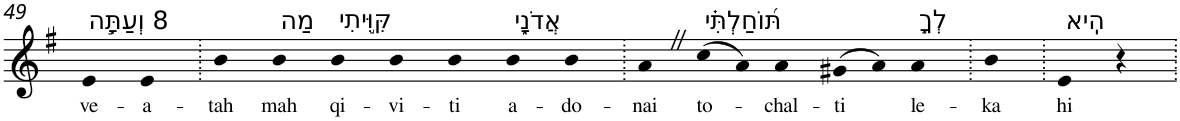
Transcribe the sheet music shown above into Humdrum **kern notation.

**kern	**text
*part1	*part1
*staff1	*staff1
*I"Piano	*
*I'Pno	*
!!LO:PB:g=z
*clefG2	*
*k[f#]	*
*G:	*
=49	=49
!LO:TX:a:t=8 וְעַתָּ֣ה	!
!	!LO:LY:b
4e	ve-
!	!LO:LY:b
4e	-a-
=50.	=50.
!	!LO:LY:b
4b	-tah
!LO:TX:a:t=מַה	!
!	!LO:LY:b
4b	mah
!LO:TX:a:t=קִּוִּ֣יתִי	!
!	!LO:LY:b
4b	qi-
!	!LO:LY:b
4b	-vi-
!	!LO:LY:b
4b	-ti
!LO:TX:a:t=אֲדֹנָ֑י	!
!	!LO:LY:b
4b	a-
!	!LO:LY:b
4b	-do-
=51.	=51.
!	!LO:LY:b
4aZ	-nai
!LO:TX:a:t=תּ֝וֹחַלְתִּ֗י	!
!	!LO:LY:b
(>8cc	to-
8a)	.
!	!LO:LY:b
4a	-chal-
!	!LO:LY:b
(>8g#X	-ti
8a)	.
!LO:TX:a:t=לְךָ֣	!
!	!LO:LY:b
4a	le-
=52.	=52.
!	!LO:LY:b
4b	-ka
=53.	=53.
!LO:TX:a:t=הִֽיא	!
!	!LO:LY:b
4e	hi
4r	.
=.	=.
*-	*-
